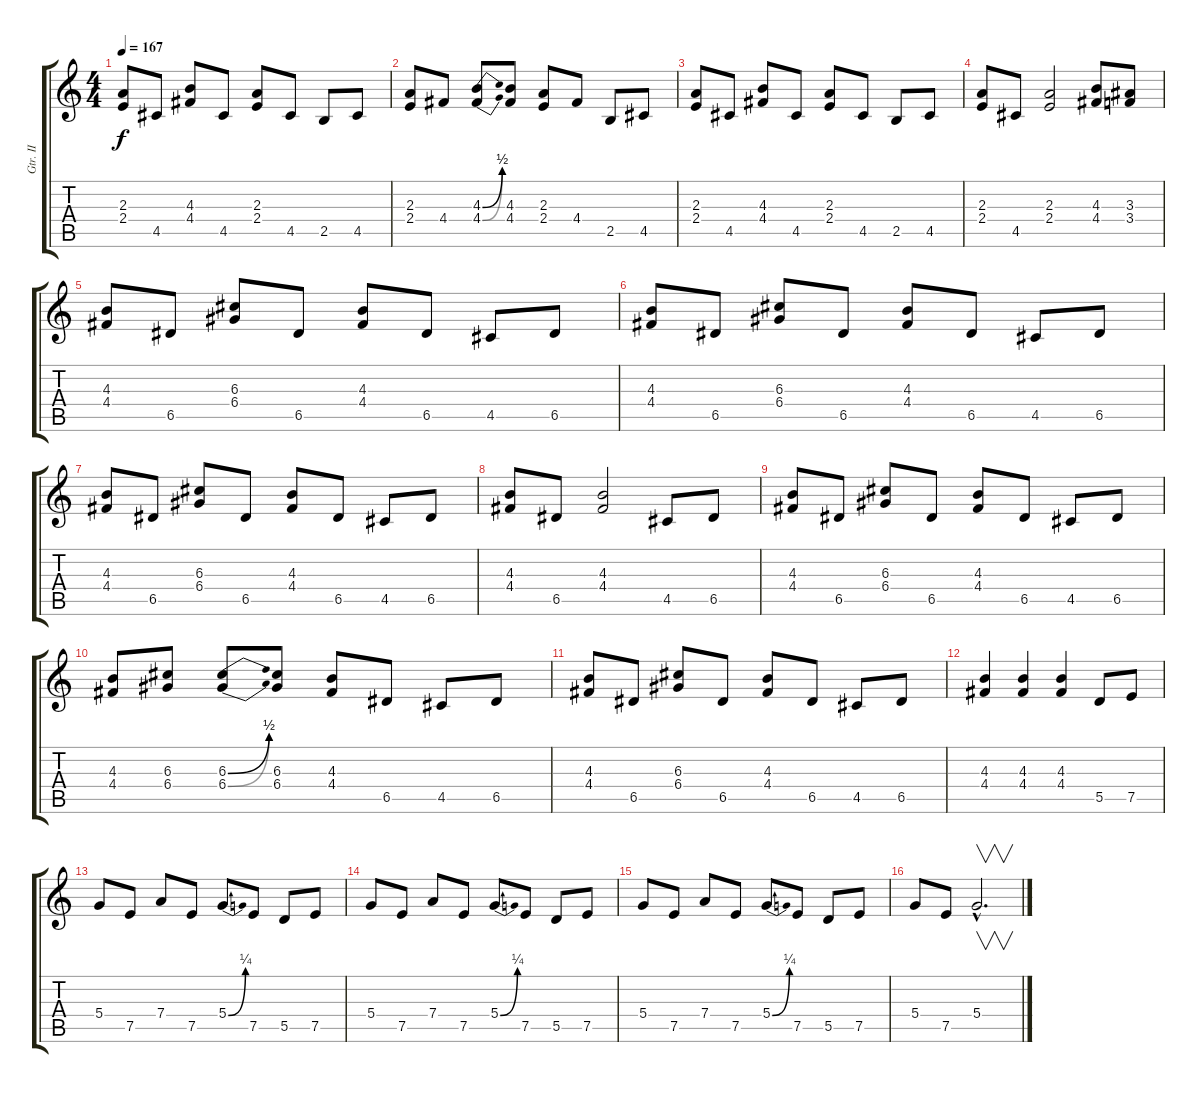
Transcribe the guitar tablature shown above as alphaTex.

\track ("Gtr. II" "Gtr. II") {instrument overdrivenguitar}
\staff {score tabs}
\tuning (E4 B3 G3 D3 A2 E2) {hide}
\ts (4 4)
\tempo 167
\clef g2
\ks c
(2.3 2.4).8{dy f} 4.5.8 (4.3 4.4).8 4.5.8 (2.3 2.4).8 4.5.8 2.5.8 4.5.8 |
(2.3 2.4).8 4.4.8 (4.3{be (bend 0 0 60 2)} 4.4{be (bend 0 0 60 2)}).8 (4.3 4.4).8 (2.3 2.4).8 4.4.8 2.5.8 4.5.8 |
(2.3 2.4).8 4.5.8 (4.3 4.4).8 4.5.8 (2.3 2.4).8 4.5.8 2.5.8 4.5.8 |
(2.3 2.4).8 4.5.8 (2.3 2.4).2 (4.3 4.4).8 (3.3 3.4).8 |
(4.3 4.4).8 6.5.8 (6.3 6.4).8 6.5.8 (4.3 4.4).8 6.5.8 4.5.8 6.5.8 |
(4.3 4.4).8 6.5.8 (6.3 6.4).8 6.5.8 (4.3 4.4).8 6.5.8 4.5.8 6.5.8 |
(4.3 4.4).8 6.5.8 (6.3 6.4).8 6.5.8 (4.3 4.4).8 6.5.8 4.5.8 6.5.8 |
(4.3 4.4).8 6.5.8 (4.3 4.4).2 4.5.8 6.5.8 |
(4.3 4.4).8 6.5.8 (6.3 6.4).8 6.5.8 (4.3 4.4).8 6.5.8 4.5.8 6.5.8 |
(4.3 4.4).8 (6.3 6.4).8 (6.3{be (bend 0 0 60 2)} 6.4{be (bend 0 0 60 2)}).8 (6.3 6.4).8 (4.3 4.4).8 6.5.8 4.5.8 6.5.8 |
(4.3 4.4).8 6.5.8 (6.3 6.4).8 6.5.8 (4.3 4.4).8 6.5.8 4.5.8 6.5.8 |
(4.3 4.4).4 (4.3 4.4).4 (4.3 4.4).4 5.5.8 7.5.8 |
5.4.8 7.5.8 7.4.8 7.5.8 5.4{be (bend 0 0 60 1)}.8 7.5.8 5.5.8 7.5.8 |
5.4.8 7.5.8 7.4.8 7.5.8 5.4{be (bend 0 0 60 1)}.8 7.5.8 5.5.8 7.5.8 |
5.4.8 7.5.8 7.4.8 7.5.8 5.4{be (bend 0 0 60 1)}.8 7.5.8 5.5.8 7.5.8 |
5.4.8 7.5.8 5.4{hac}.2{v d}
